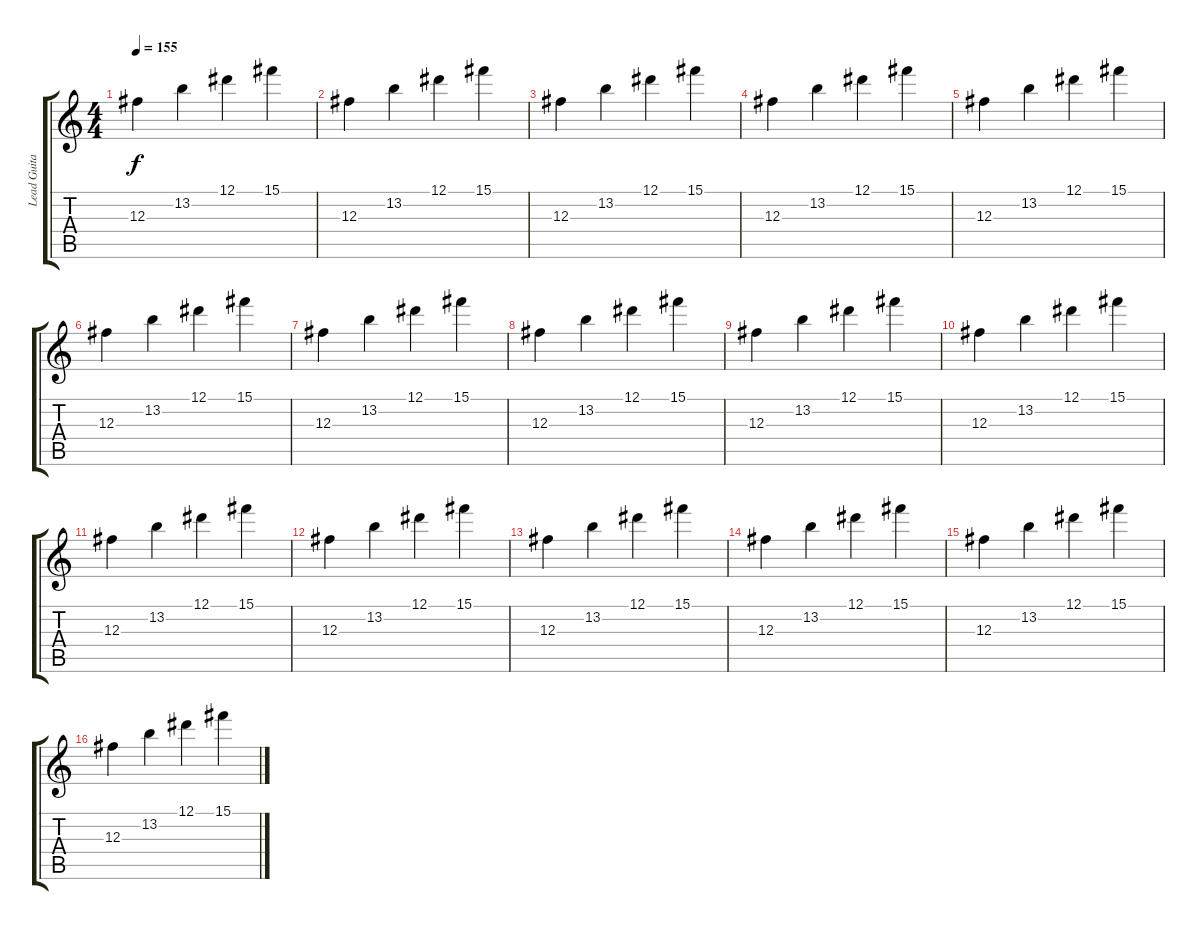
\track ("Lead Guitar" "Lead Guita") {instrument distortionguitar}
\staff {score tabs}
\tuning (Eb4 Bb3 Gb3 Db3 Ab2 Db2) {hide}
\ts (4 4)
\tempo 155
\clef g2
\ks c
12.3.4{dy f} 13.2.4 12.1.4 15.1.4 |
12.3.4 13.2.4 12.1.4 15.1.4 |
12.3.4 13.2.4 12.1.4 15.1.4 |
12.3.4 13.2.4 12.1.4 15.1.4 |
12.3.4 13.2.4 12.1.4 15.1.4 |
12.3.4 13.2.4 12.1.4 15.1.4 |
12.3.4 13.2.4 12.1.4 15.1.4 |
12.3.4 13.2.4 12.1.4 15.1.4 |
12.3.4 13.2.4 12.1.4 15.1.4 |
12.3.4 13.2.4 12.1.4 15.1.4 |
12.3.4 13.2.4 12.1.4 15.1.4 |
12.3.4 13.2.4 12.1.4 15.1.4 |
12.3.4 13.2.4 12.1.4 15.1.4 |
12.3.4 13.2.4 12.1.4 15.1.4 |
12.3.4 13.2.4 12.1.4 15.1.4 |
12.3.4 13.2.4 12.1.4 15.1.4
